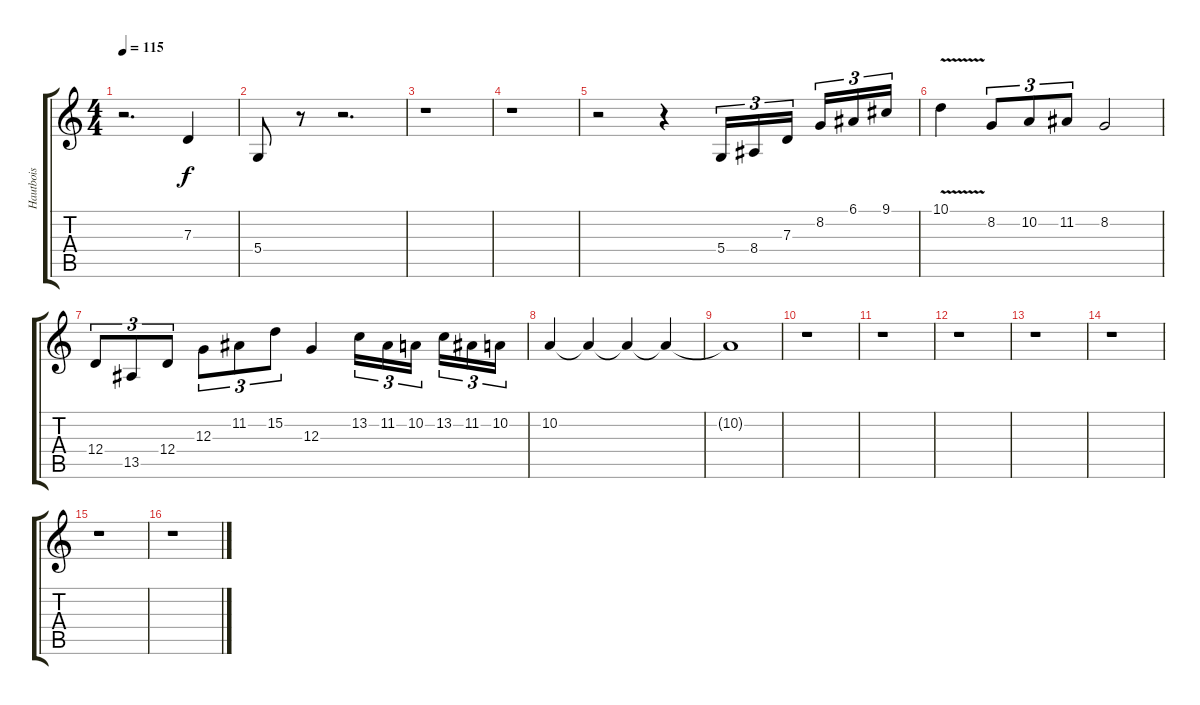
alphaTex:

\track ("Hautbois" "Hautbois") {instrument oboe}
\staff {score tabs}
\tuning (E4 B3 G3 D3 A2 E2) {hide}
\ts (4 4)
\section ("" "")
\tempo 115
\clef g2
\ks c
r.2{d dy f instrument oboe} 7.3.4 |
5.4.8 r.8 r.2{d} |
r.1 |
r.1 |
r.2 r.4 5.4.16{tu (3 2)} 8.4.16{tu (3 2)} 7.3.16{tu (3 2)} 8.2.16{tu (3 2)} 6.1.16{tu (3 2)} 9.1.16{tu (3 2)} |
10.1{v}.4 8.2.8{tu (3 2)} 10.2.8{tu (3 2)} 11.2.8{tu (3 2)} 8.2.2 |
12.4.8{tu (3 2)} 13.5.8{tu (3 2)} 12.4.8{tu (3 2)} 12.3.8{tu (3 2)} 11.2.8{tu (3 2)} 15.2.8{tu (3 2)} 12.3.4 13.2.16{tu (3 2)} 11.2.16{tu (3 2)} 10.2.16{tu (3 2)} 13.2.16{tu (3 2)} 11.2.16{tu (3 2)} 10.2.16{tu (3 2)} |
10.2.4 10.2{t}.4 10.2{t}.4 10.2{t}.4 |
10.2{t}.1 |
r.1 |
r.1 |
r.1 |
r.1 |
\section ("" "")
r.1 |
r.1 |
r.1
